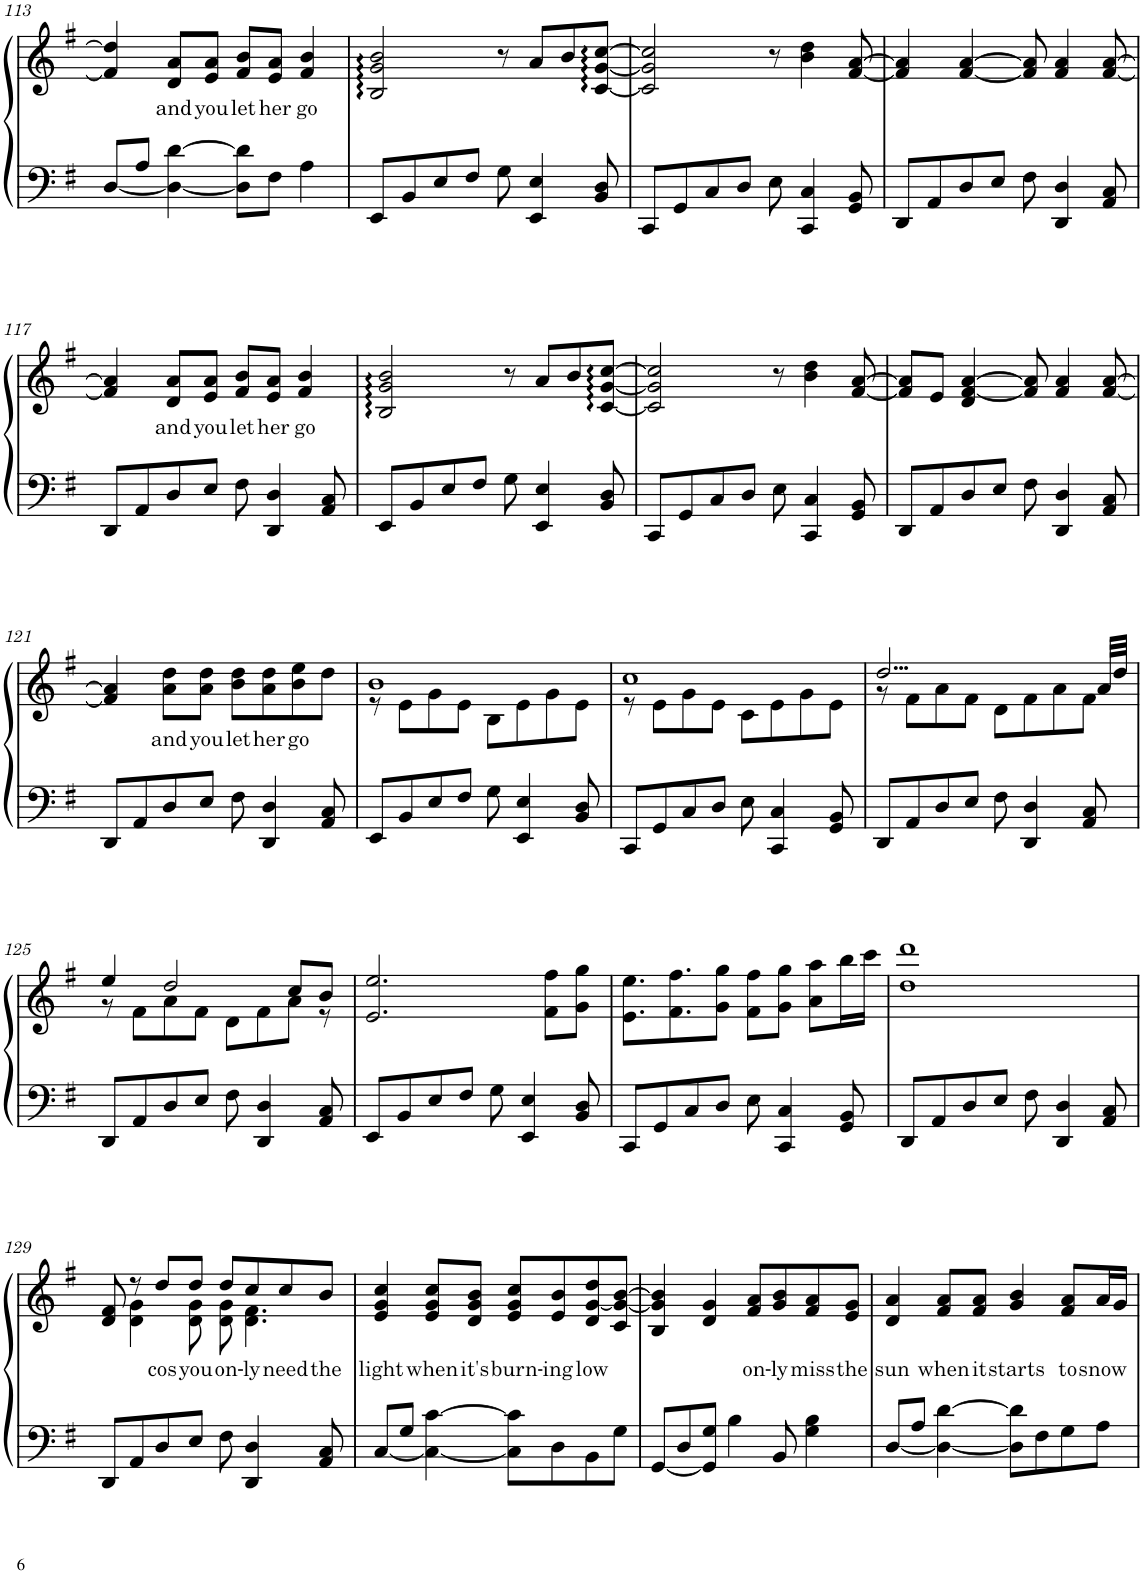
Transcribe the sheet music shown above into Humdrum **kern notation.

**kern	**kern	**text
*part1	*part1	*part1
*staff2	*staff1	*staff1
*I"Piano	*	*
*I'Pno.	*	*
!!LO:PB:g=z
*clefF4	*clefG2	*
*k[f#]	*k[f#]	*
*M4/4	*M4/4	*
=113	=113	=113
[<8D/L	4f#/] 4dd/]	.
8A/J	.	.
!	!	!LO:LY:b
4D\_ [4d\	8d/ 8a/L	and
!	!	!LO:LY:b
.	8e/ 8a/J	you
!	!	!LO:LY:b
8D\] 8d\]L	8f#/ 8b/L	let
!	!	!LO:LY:b
8F#\J	8e/ 8a/J	her
!	!	!LO:LY:b
4A\	4f#/ 4b/	go
=114	=114	=114
8EE/L	2B/ 2g/ 2b/	.
8BB/	.	.
8E/	.	.
8F#/J	.	.
8G\	8r	.
4EE/ 4E/	8a/L	.
.	8b/	.
8BB/ 8D/	[8c/ [8g/ [8cc/J	.
=115	=115	=115
8CC/L	2c/] 2g/] 2cc/]	.
8GG/	.	.
8C/	.	.
8D/J	.	.
8E\	8r	.
4CC/ 4C/	4b\ 4dd\	.
8GG/ 8BB/	[8f#/ [8a/	.
=116	=116	=116
8DD/L	4f#/] 4a/]	.
8AA/	.	.
8D/	[4f#/ [4a/	.
8E/J	.	.
8F#\	8f#/] 8a/]	.
4DD/ 4D/	4f#/ 4a/	.
8AA/ 8C/	[8f#/ [8a/	.
!!LO:LB:g=z
=117	=117	=117
8DD/L	4f#/] 4a/]	.
8AA/	.	.
!	!	!LO:LY:b
8D/	8d/ 8a/L	and
!	!	!LO:LY:b
8E/J	8e/ 8a/J	you
!	!	!LO:LY:b
8F#\	8f#/ 8b/L	let
!	!	!LO:LY:b
4DD/ 4D/	8e/ 8a/J	her
!	!	!LO:LY:b
.	4f#/ 4b/	go
8AA/ 8C/	.	.
=118	=118	=118
8EE/L	2B/ 2g/ 2b/	.
8BB/	.	.
8E/	.	.
8F#/J	.	.
8G\	8r	.
4EE/ 4E/	8a/L	.
.	8b/	.
8BB/ 8D/	[8c/ [8g/ [8cc/J	.
=119	=119	=119
8CC/L	2c/] 2g/] 2cc/]	.
8GG/	.	.
8C/	.	.
8D/J	.	.
8E\	8r	.
4CC/ 4C/	4b\ 4dd\	.
8GG/ 8BB/	[8f#/ [8a/	.
=120	=120	=120
8DD/L	8f#/] 8a/]L	.
8AA/	8e/J	.
8D/	4d/ [4f#/ [4a/	.
8E/J	.	.
8F#\	8f#/] 8a/]	.
4DD/ 4D/	4f#/ 4a/	.
8AA/ 8C/	[8f#/ [8a/	.
!!LO:LB:g=z
=121	=121	=121
8DD/L	4f#/] 4a/]	.
8AA/	.	.
!	!	!LO:LY:b
8D/	8a\ 8dd\L	and
!	!	!LO:LY:b
8E/J	8a\ 8dd\J	you
!	!	!LO:LY:b
8F#\	8b\ 8dd\L	let
!	!	!LO:LY:b
4DD/ 4D/	8a\ 8dd\	her
!	!	!LO:LY:b
.	8b\ 8ee\	go
8AA/ 8C/	8dd\J	.
=122	=122	=122
*	*^	*
8EE/L	1b	8r	.
8BB/	.	8e\L	.
8E/	.	8g\	.
8F#/J	.	8e\J	.
8G\	.	8B\L	.
4EE/ 4E/	.	8e\	.
.	.	8g\	.
8BB/ 8D/	.	8e\J	.
=123	=123	=123	=123
8CC/L	1cc	8r	.
8GG/	.	8e\L	.
8C/	.	8g\	.
8D/J	.	8e\J	.
8E\	.	8c\L	.
4CC/ 4C/	.	8e\	.
.	.	8g\	.
8GG/ 8BB/	.	8e\J	.
=124	=124	=124	=124
8DD/L	2...dd/	8r	.
8AA/	.	8f#\L	.
8D/	.	8a\	.
8E/J	.	8f#\J	.
8F#\	.	8d\L	.
4DD/ 4D/	.	8f#\	.
.	.	8a\	.
8AA/ 8C/	.	8f#\J	.
.	32a/LLL	.	.
.	32dd/JJJ	.	.
!!LO:LB:g=z	!!
=125	=125	=125	=125
8DD/L	4ee/	8r	.
8AA/	.	8f#\L	.
8D/	2dd/	8a\	.
8E/J	.	8f#\J	.
8F#\	.	8d\L	.
4DD/ 4D/	.	8f#\	.
.	8cc/L	8a\J	.
8AA/ 8C/	8b/J	8r	.
*	*v	*v	*
=126	=126	=126
8EE/L	2.e/ 2.ee/	.
8BB/	.	.
8E/	.	.
8F#/J	.	.
8G\	.	.
4EE/ 4E/	.	.
.	8f#\ 8ff#\L	.
8BB/ 8D/	8g\ 8gg\J	.
=127	=127	=127
8CC/L	8.e\ 8.ee\L	.
8GG/	.	.
.	8.f#\ 8.ff#\	.
8C/	.	.
8D/J	8g\ 8gg\J	.
8E\	8f#\ 8ff#\L	.
4CC/ 4C/	8g\ 8gg\J	.
.	8a\ 8aa\L	.
8GG/ 8BB/	16bb\L	.
.	16ccc\JJ	.
=128	=128	=128
8DD/L	1dd 1ddd	.
8AA/	.	.
8D/	.	.
8E/J	.	.
8F#\	.	.
4DD/ 4D/	.	.
8AA/ 8C/	.	.
!!LO:LB:g=z
=129	=129	=129
*	*^	*
8DD/L	8d/ 8f#/	8ryy	.
8AA/	8r	4d\ 4g\	.
!	!	!	!LO:LY:b
8D/	8dd/L	.	cos
!	!	!	!LO:LY:b
8E/J	8dd/J	8d\ 8g\	you
!	!	!	!LO:LY:b
8F#\	8dd/L	8d\ 8g\	on-
!	!	!	!LO:LY:b
4DD/ 4D/	8cc/	4.d\ 4.f#\	-ly
!	!	!	!LO:LY:b
.	8cc/	.	need
!	!	!	!LO:LY:b
8AA/ 8C/	8b/J	.	the
*	*v	*v	*
=130	=130	=130
!	!	!LO:LY:b
[<8C/L	4e/ 4g/ 4cc/	light
8G/J	.	.
!	!	!LO:LY:b
4C\_ [4c\	8e/ 8g/ 8cc/L	when
!	!	!LO:LY:b
.	8d/ 8g/ 8b/J	it's
!	!	!LO:LY:b
8C\] 8c\]L	8e/ 8g/ 8cc/L	burn-
!	!	!LO:LY:b
8D\	8e/ 8b/	-ing
!	!	!LO:LY:b
8BB\	8d/ [8g/ 8dd/	low
8G\J	8c/ 8g/_ [8b/J	.
=131	=131	=131
[<8GG/L	4B/ 4g/] 4b/]	.
8D/	.	.
8GG/] 8G/J	4d/ 4g/	.
4B\	.	.
!	!	!LO:LY:b
.	8f#/ 8a/L	on-
!	!	!LO:LY:b
8BB/	8g/ 8b/	-ly
!	!	!LO:LY:b
4G\ 4B\	8f#/ 8a/	miss
!	!	!LO:LY:b
.	8e/ 8g/J	the
=132	=132	=132
!	!	!LO:LY:b
[<8D/L	4d/ 4a/	sun
8A/J	.	.
!	!	!LO:LY:b
4D\_ [4d\	8f#/ 8a/L	when
!	!	!LO:LY:b
.	8f#/ 8a/J	it
!	!	!LO:LY:b
8D\] 8d\]L	4g/ 4b/	starts
8F#\	.	.
!	!	!LO:LY:b
8G\	8f#/ 8a/L	to
!	!	!LO:LY:b
8A\J	16a/L	snow
.	16g/JJ	.
=	=	=
*-	*-	*-
